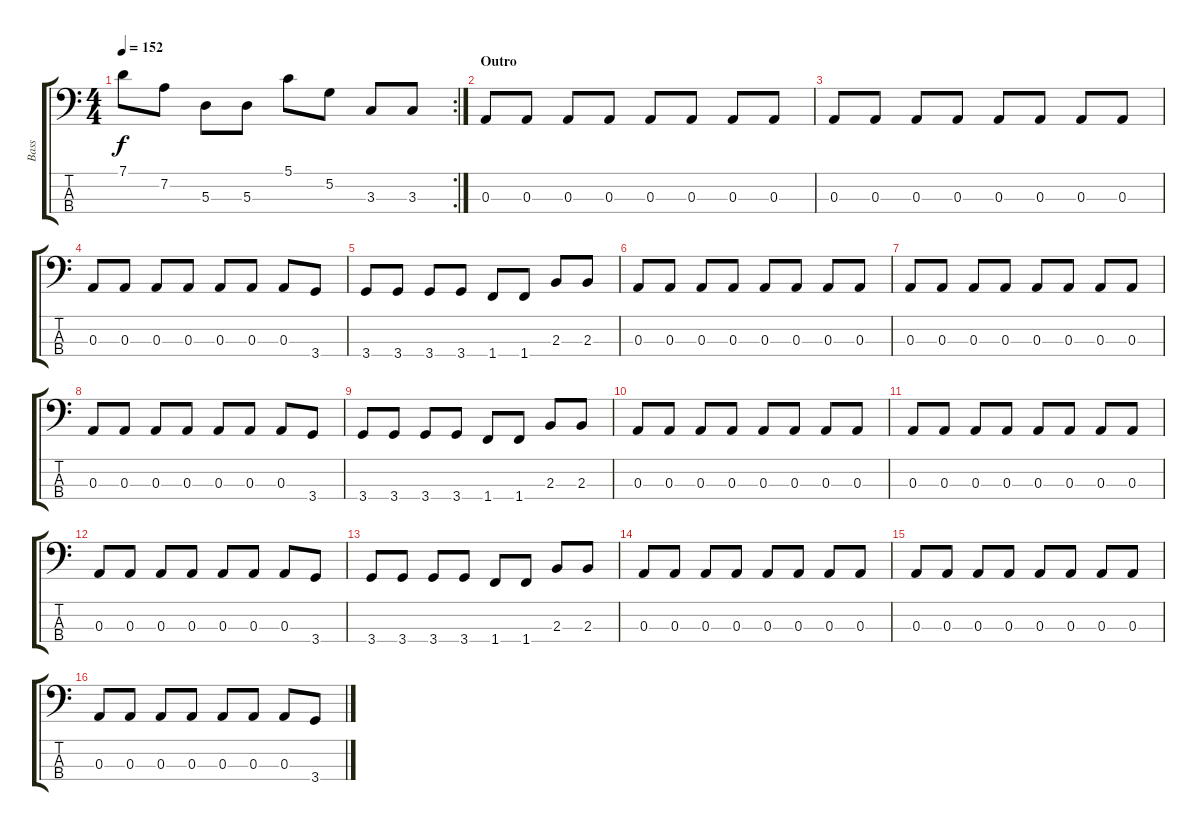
\track ("Bass" "Bass") {instrument electricbasspick}
\staff {score tabs}
\tuning (G2 D2 A1 E1) {hide}
\rc 2
\ts (4 4)
\tempo 152
\clef f4
\ks c
7.1.8{dy f} 7.2.8 5.3.8 5.3.8 5.1.8 5.2.8 3.3.8 3.3.8 |
\section ("" "Outro")
0.3.8 0.3.8 0.3.8 0.3.8 0.3.8 0.3.8 0.3.8 0.3.8 |
0.3.8 0.3.8 0.3.8 0.3.8 0.3.8 0.3.8 0.3.8 0.3.8 |
0.3.8 0.3.8 0.3.8 0.3.8 0.3.8 0.3.8 0.3.8 3.4.8 |
3.4.8 3.4.8 3.4.8 3.4.8 1.4.8 1.4.8 2.3.8 2.3.8 |
0.3.8 0.3.8 0.3.8 0.3.8 0.3.8 0.3.8 0.3.8 0.3.8 |
0.3.8 0.3.8 0.3.8 0.3.8 0.3.8 0.3.8 0.3.8 0.3.8 |
0.3.8 0.3.8 0.3.8 0.3.8 0.3.8 0.3.8 0.3.8 3.4.8 |
3.4.8 3.4.8 3.4.8 3.4.8 1.4.8 1.4.8 2.3.8 2.3.8 |
0.3.8 0.3.8 0.3.8 0.3.8 0.3.8 0.3.8 0.3.8 0.3.8 |
0.3.8 0.3.8 0.3.8 0.3.8 0.3.8 0.3.8 0.3.8 0.3.8 |
0.3.8 0.3.8 0.3.8 0.3.8 0.3.8 0.3.8 0.3.8 3.4.8 |
3.4.8 3.4.8 3.4.8 3.4.8 1.4.8 1.4.8 2.3.8 2.3.8 |
0.3.8 0.3.8 0.3.8 0.3.8 0.3.8 0.3.8 0.3.8 0.3.8 |
0.3.8 0.3.8 0.3.8 0.3.8 0.3.8 0.3.8 0.3.8 0.3.8 |
0.3.8 0.3.8 0.3.8 0.3.8 0.3.8 0.3.8 0.3.8 3.4.8
